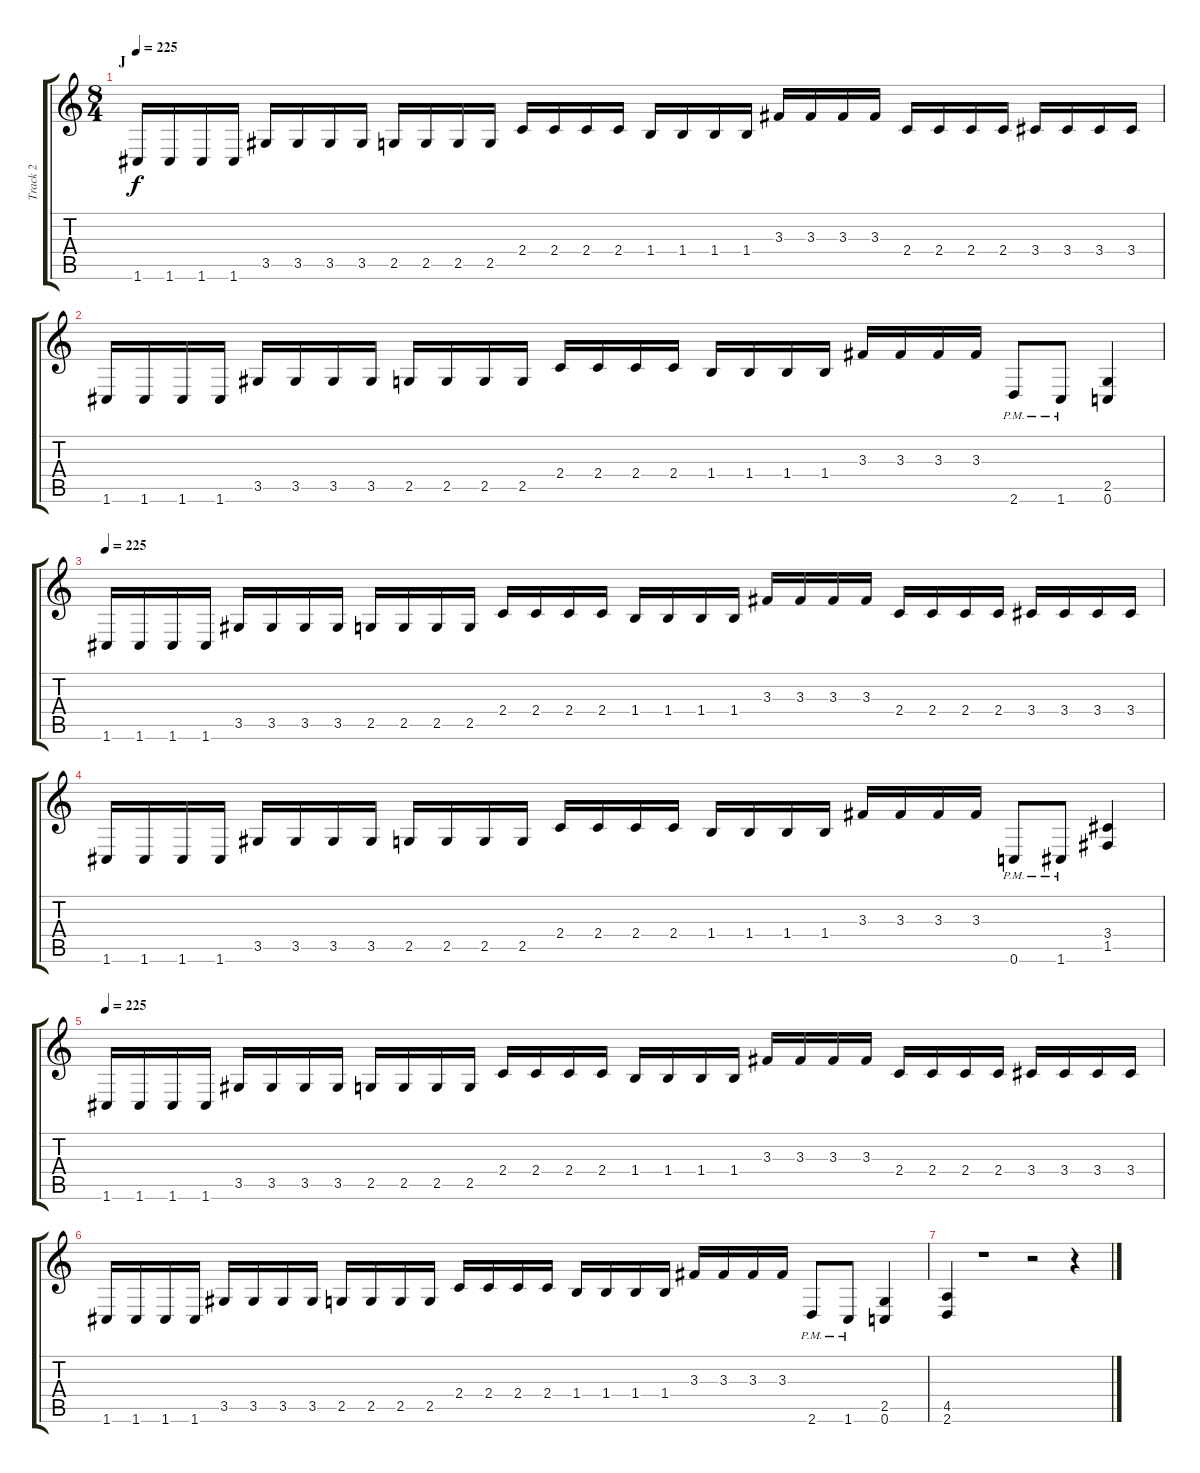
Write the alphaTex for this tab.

\track ("Track 2" "Track 2") {instrument distortionguitar}
\staff {score tabs}
\tuning (C4 G3 Eb3 Bb2 F2 C2) {hide}
\ts (8 4)
\section ("" "J")
\tempo 225
\clef g2
\ks c
1.6.16{dy f} 1.6.16 1.6.16 1.6.16 3.5.16 3.5.16 3.5.16 3.5.16 2.5.16 2.5.16 2.5.16 2.5.16 2.4.16 2.4.16 2.4.16 2.4.16 1.4.16 1.4.16 1.4.16 1.4.16 3.3.16 3.3.16 3.3.16 3.3.16 2.4.16 2.4.16 2.4.16 2.4.16 3.4.16 3.4.16 3.4.16 3.4.16 |
1.6.16 1.6.16 1.6.16 1.6.16 3.5.16 3.5.16 3.5.16 3.5.16 2.5.16 2.5.16 2.5.16 2.5.16 2.4.16 2.4.16 2.4.16 2.4.16 1.4.16 1.4.16 1.4.16 1.4.16 3.3.16 3.3.16 3.3.16 3.3.16 2.6{pm}.8 1.6{pm}.8 (2.5 0.6).4 |
\tempo 225
1.6.16 1.6.16 1.6.16 1.6.16 3.5.16 3.5.16 3.5.16 3.5.16 2.5.16 2.5.16 2.5.16 2.5.16 2.4.16 2.4.16 2.4.16 2.4.16 1.4.16 1.4.16 1.4.16 1.4.16 3.3.16 3.3.16 3.3.16 3.3.16 2.4.16 2.4.16 2.4.16 2.4.16 3.4.16 3.4.16 3.4.16 3.4.16 |
1.6.16 1.6.16 1.6.16 1.6.16 3.5.16 3.5.16 3.5.16 3.5.16 2.5.16 2.5.16 2.5.16 2.5.16 2.4.16 2.4.16 2.4.16 2.4.16 1.4.16 1.4.16 1.4.16 1.4.16 3.3.16 3.3.16 3.3.16 3.3.16 0.6{pm}.8 1.6{pm}.8 (3.4 1.5).4 |
\tempo 225
1.6.16 1.6.16 1.6.16 1.6.16 3.5.16 3.5.16 3.5.16 3.5.16 2.5.16 2.5.16 2.5.16 2.5.16 2.4.16 2.4.16 2.4.16 2.4.16 1.4.16 1.4.16 1.4.16 1.4.16 3.3.16 3.3.16 3.3.16 3.3.16 2.4.16 2.4.16 2.4.16 2.4.16 3.4.16 3.4.16 3.4.16 3.4.16 |
1.6.16 1.6.16 1.6.16 1.6.16 3.5.16 3.5.16 3.5.16 3.5.16 2.5.16 2.5.16 2.5.16 2.5.16 2.4.16 2.4.16 2.4.16 2.4.16 1.4.16 1.4.16 1.4.16 1.4.16 3.3.16 3.3.16 3.3.16 3.3.16 2.6{pm}.8 1.6{pm}.8 (2.5 0.6).4 |
(4.5 2.6).4 r.1 r.2 r.4
